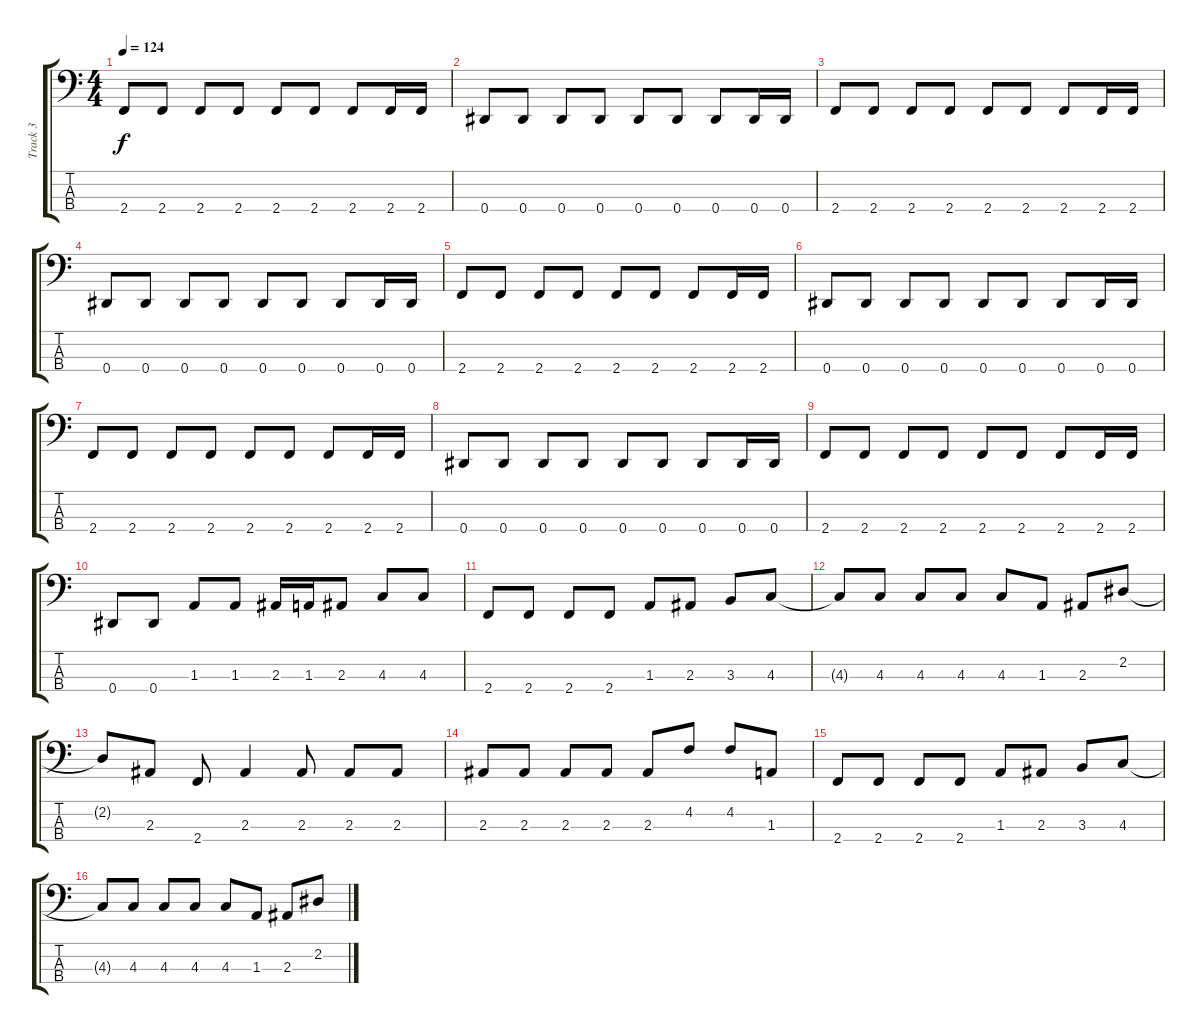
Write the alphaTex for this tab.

\track ("Track 3" "Track 3") {instrument electricbassfinger}
\staff {score tabs}
\tuning (Gb2 Db2 Ab1 Eb1) {hide}
\ts (4 4)
\tempo 124
\clef f4
\ks c
2.4.8{dy f} 2.4.8 2.4.8 2.4.8 2.4.8 2.4.8 2.4.8 2.4.16 2.4.16 |
0.4.8 0.4.8 0.4.8 0.4.8 0.4.8 0.4.8 0.4.8 0.4.16 0.4.16 |
2.4.8 2.4.8 2.4.8 2.4.8 2.4.8 2.4.8 2.4.8 2.4.16 2.4.16 |
0.4.8 0.4.8 0.4.8 0.4.8 0.4.8 0.4.8 0.4.8 0.4.16 0.4.16 |
2.4.8 2.4.8 2.4.8 2.4.8 2.4.8 2.4.8 2.4.8 2.4.16 2.4.16 |
0.4.8 0.4.8 0.4.8 0.4.8 0.4.8 0.4.8 0.4.8 0.4.16 0.4.16 |
2.4.8 2.4.8 2.4.8 2.4.8 2.4.8 2.4.8 2.4.8 2.4.16 2.4.16 |
0.4.8 0.4.8 0.4.8 0.4.8 0.4.8 0.4.8 0.4.8 0.4.16 0.4.16 |
2.4.8 2.4.8 2.4.8 2.4.8 2.4.8 2.4.8 2.4.8 2.4.16 2.4.16 |
0.4.8 0.4.8 1.3.8 1.3.8 2.3.16 1.3.16 2.3.8 4.3.8 4.3.8 |
2.4.8 2.4.8 2.4.8 2.4.8 1.3.8 2.3.8 3.3.8 4.3.8 |
4.3{t}.8 4.3.8 4.3.8 4.3.8 4.3.8 1.3.8 2.3.8 2.2.8 |
2.2{t}.8 2.3.8 2.4.8 2.3.4 2.3.8 2.3.8 2.3.8 |
2.3.8 2.3.8 2.3.8 2.3.8 2.3.8 4.2.8 4.2.8 1.3.8 |
2.4.8 2.4.8 2.4.8 2.4.8 1.3.8 2.3.8 3.3.8 4.3.8 |
4.3{t}.8 4.3.8 4.3.8 4.3.8 4.3.8 1.3.8 2.3.8 2.2.8
